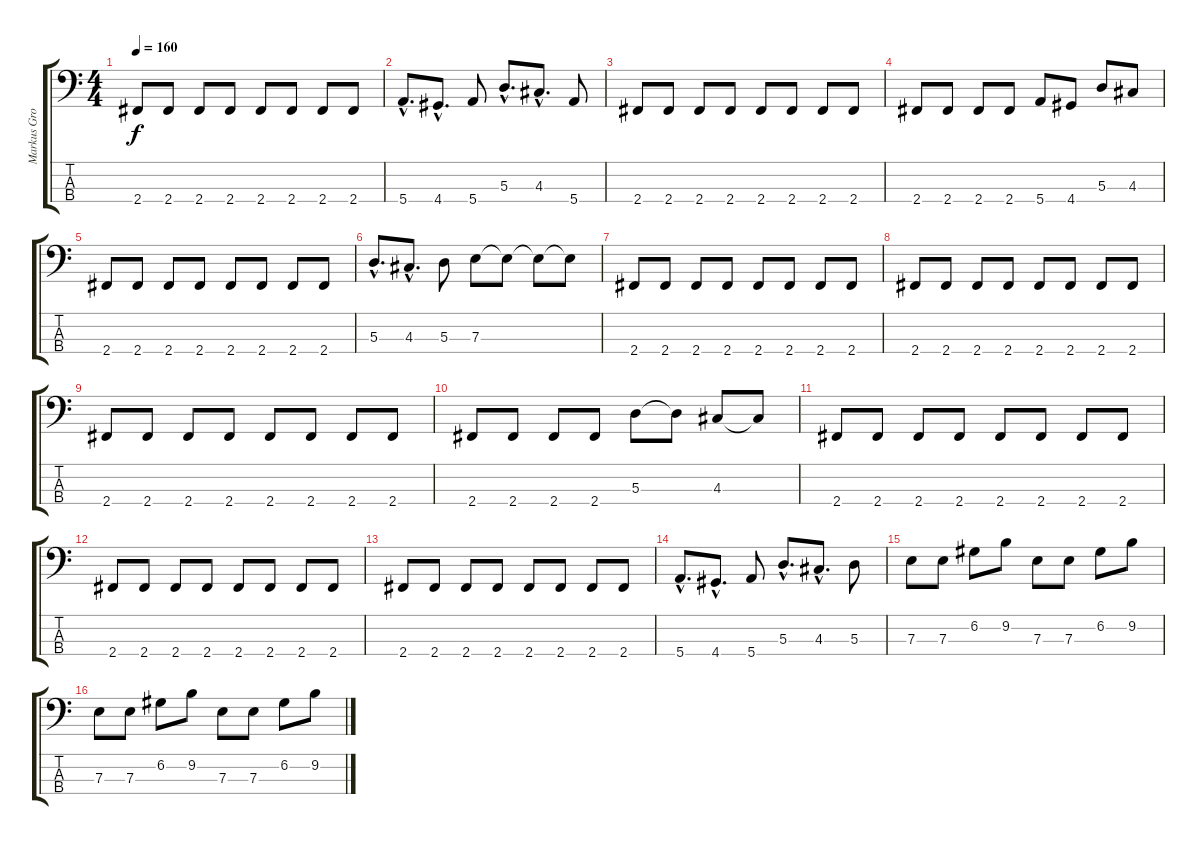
\track ("Markus Grosskopf" "Markus Gro") {instrument electricbassfinger}
\staff {score tabs}
\tuning (G2 D2 A1 E1) {hide}
\ts (4 4)
\tempo 160
\clef f4
\ks c
2.4.8{dy f} 2.4.8 2.4.8 2.4.8 2.4.8 2.4.8 2.4.8 2.4.8 |
5.4{hac}.8{d} 4.4{hac}.8{d} 5.4.8 5.3{hac}.8{d} 4.3{hac}.8{d} 5.4.8 |
2.4.8 2.4.8 2.4.8 2.4.8 2.4.8 2.4.8 2.4.8 2.4.8 |
2.4.8 2.4.8 2.4.8 2.4.8 5.4.8 4.4.8 5.3.8 4.3.8 |
2.4.8 2.4.8 2.4.8 2.4.8 2.4.8 2.4.8 2.4.8 2.4.8 |
5.3{hac}.8{d} 4.3{hac}.8{d} 5.3.8 7.3.8 7.3{t}.8 7.3{t}.8 7.3{t}.8 |
2.4.8 2.4.8 2.4.8 2.4.8 2.4.8 2.4.8 2.4.8 2.4.8 |
2.4.8 2.4.8 2.4.8 2.4.8 2.4.8 2.4.8 2.4.8 2.4.8 |
2.4.8 2.4.8 2.4.8 2.4.8 2.4.8 2.4.8 2.4.8 2.4.8 |
2.4.8 2.4.8 2.4.8 2.4.8 5.3.8 5.3{t}.8 4.3.8 4.3{t}.8 |
2.4.8 2.4.8 2.4.8 2.4.8 2.4.8 2.4.8 2.4.8 2.4.8 |
2.4.8 2.4.8 2.4.8 2.4.8 2.4.8 2.4.8 2.4.8 2.4.8 |
2.4.8 2.4.8 2.4.8 2.4.8 2.4.8 2.4.8 2.4.8 2.4.8 |
5.4{hac}.8{d} 4.4{hac}.8{d} 5.4.8 5.3{hac}.8{d} 4.3{hac}.8{d} 5.3.8 |
7.3.8 7.3.8 6.2.8 9.2.8 7.3.8 7.3.8 6.2.8 9.2.8 |
7.3.8 7.3.8 6.2.8 9.2.8 7.3.8 7.3.8 6.2.8 9.2.8
